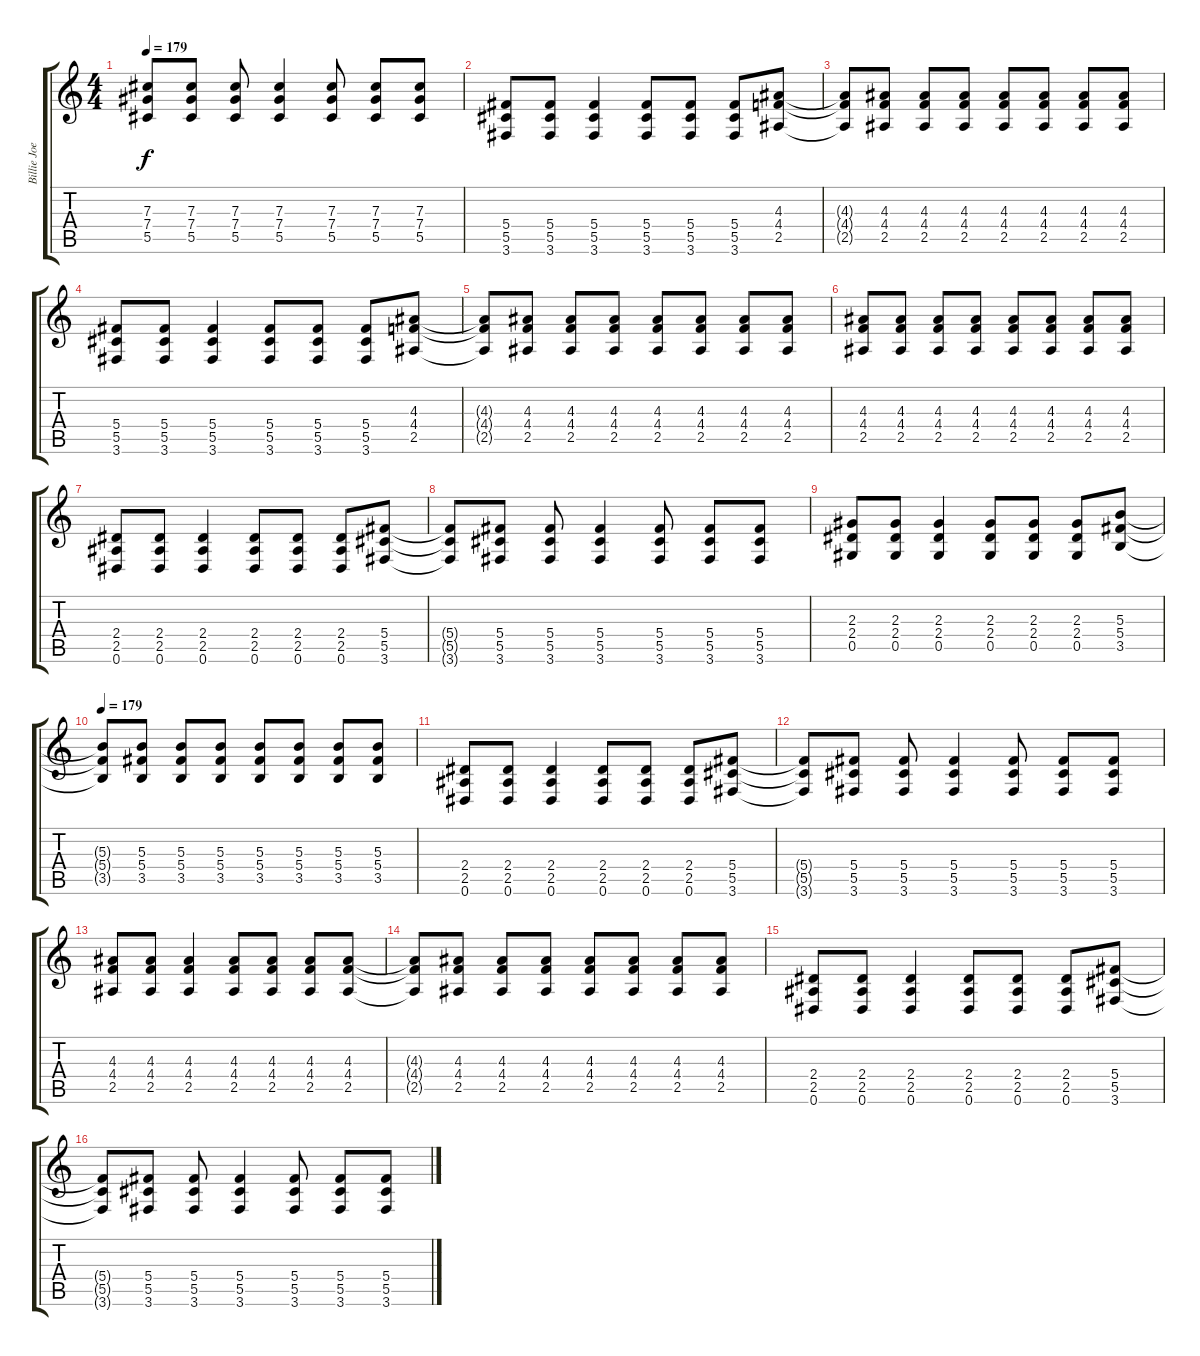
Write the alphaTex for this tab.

\track ("Billie Joe Guitar" "Billie Joe") {instrument distortionguitar}
\staff {score tabs}
\tuning (Eb4 Bb3 Gb3 Db3 Ab2 Eb2) {hide}
\ts (4 4)
\tempo 179
\clef g2
\ks c
(7.3{t} 7.4{t} 5.5{t}).8{dy f} (7.3 7.4 5.5).8 (7.3 7.4 5.5).8 (7.3 7.4 5.5).4 (7.3 7.4 5.5).8 (7.3 7.4 5.5).8 (7.3 7.4 5.5).8 |
(5.4 5.5 3.6).8 (5.4 5.5 3.6).8 (5.4 5.5 3.6).4 (5.4 5.5 3.6).8 (5.4 5.5 3.6).8 (5.4 5.5 3.6).8 (4.3 4.4 2.5).8 |
(4.3{t} 4.4{t} 2.5{t}).8 (4.3 4.4 2.5).8 (4.3 4.4 2.5).8 (4.3 4.4 2.5).8 (4.3 4.4 2.5).8 (4.3 4.4 2.5).8 (4.3 4.4 2.5).8 (4.3 4.4 2.5).8 |
(5.4 5.5 3.6).8 (5.4 5.5 3.6).8 (5.4 5.5 3.6).4 (5.4 5.5 3.6).8 (5.4 5.5 3.6).8 (5.4 5.5 3.6).8 (4.3 4.4 2.5).8 |
(4.3{t} 4.4{t} 2.5{t}).8 (4.3 4.4 2.5).8 (4.3 4.4 2.5).8 (4.3 4.4 2.5).8 (4.3 4.4 2.5).8 (4.3 4.4 2.5).8 (4.3 4.4 2.5).8 (4.3 4.4 2.5).8 |
(4.3 4.4 2.5).8 (4.3 4.4 2.5).8 (4.3 4.4 2.5).8 (4.3 4.4 2.5).8 (4.3 4.4 2.5).8 (4.3 4.4 2.5).8 (4.3 4.4 2.5).8 (4.3 4.4 2.5).8 |
(2.4 2.5 0.6).8 (2.4 2.5 0.6).8 (2.4 2.5 0.6).4 (2.4 2.5 0.6).8 (2.4 2.5 0.6).8 (2.4 2.5 0.6).8 (5.4 5.5 3.6).8 |
(5.4{t} 5.5{t} 3.6{t}).8 (5.4 5.5 3.6).8 (5.4 5.5 3.6).8 (5.4 5.5 3.6).4 (5.4 5.5 3.6).8 (5.4 5.5 3.6).8 (5.4 5.5 3.6).8 |
(2.3 2.4 0.5).8 (2.3 2.4 0.5).8 (2.3 2.4 0.5).4 (2.3 2.4 0.5).8 (2.3 2.4 0.5).8 (2.3 2.4 0.5).8 (5.3 5.4 3.5).8 |
\tempo 179
(5.3{t} 5.4{t} 3.5{t}).8 (5.3 5.4 3.5).8 (5.3 5.4 3.5).8 (5.3 5.4 3.5).8 (5.3 5.4 3.5).8 (5.3 5.4 3.5).8 (5.3 5.4 3.5).8 (5.3 5.4 3.5).8 |
(2.4 2.5 0.6).8 (2.4 2.5 0.6).8 (2.4 2.5 0.6).4 (2.4 2.5 0.6).8 (2.4 2.5 0.6).8 (2.4 2.5 0.6).8 (5.4 5.5 3.6).8 |
(5.4{t} 5.5{t} 3.6{t}).8 (5.4 5.5 3.6).8 (5.4 5.5 3.6).8 (5.4 5.5 3.6).4 (5.4 5.5 3.6).8 (5.4 5.5 3.6).8 (5.4 5.5 3.6).8 |
(4.3 4.4 2.5).8 (4.3 4.4 2.5).8 (4.3 4.4 2.5).4 (4.3 4.4 2.5).8 (4.3 4.4 2.5).8 (4.3 4.4 2.5).8 (4.3 4.4 2.5).8 |
(4.3{t} 4.4{t} 2.5{t}).8 (4.3 4.4 2.5).8 (4.3 4.4 2.5).8 (4.3 4.4 2.5).8 (4.3 4.4 2.5).8 (4.3 4.4 2.5).8 (4.3 4.4 2.5).8 (4.3 4.4 2.5).8 |
(2.4 2.5 0.6).8 (2.4 2.5 0.6).8 (2.4 2.5 0.6).4 (2.4 2.5 0.6).8 (2.4 2.5 0.6).8 (2.4 2.5 0.6).8 (5.4 5.5 3.6).8 |
(5.4{t} 5.5{t} 3.6{t}).8 (5.4 5.5 3.6).8 (5.4 5.5 3.6).8 (5.4 5.5 3.6).4 (5.4 5.5 3.6).8 (5.4 5.5 3.6).8 (5.4 5.5 3.6).8
